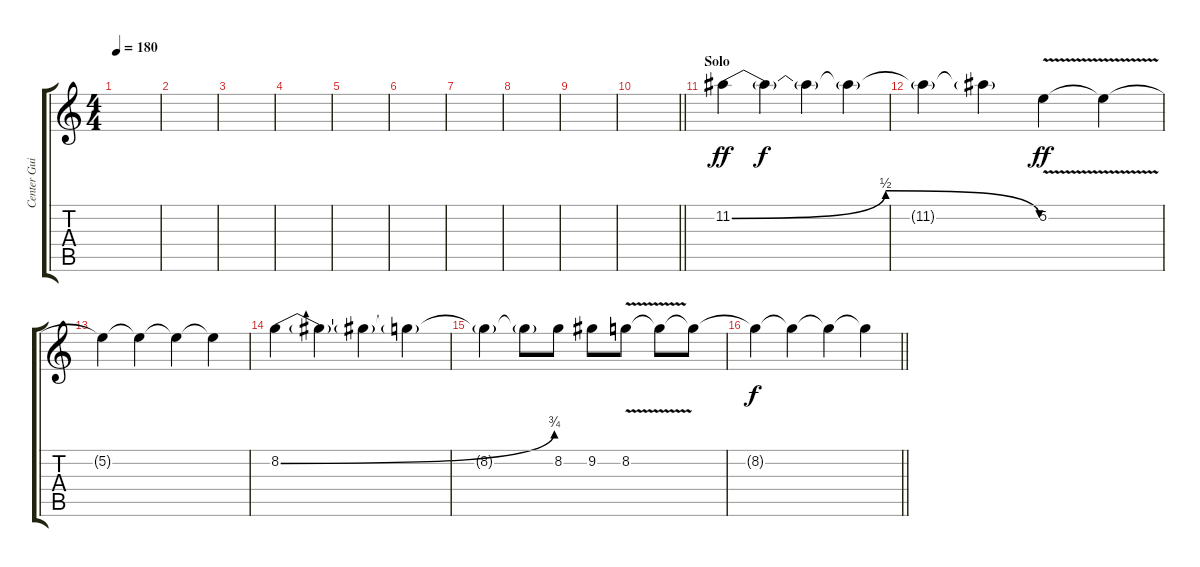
\track ("Center Guitar+Solo" "Center Gui") {instrument distortionguitar}
\staff {score tabs}
\tuning (E4 B3 G3 D3 A2 D2) {hide}
\ts (4 4)
\tempo 180
\clef g2
\ks c
|
|
|
|
|
|
|
|
|
\barLineRight lightlight
|
\section ("" "Solo")
11.2{be (bendrelease 0 0 55 2 55 2 60 0)}.4{dy ff} 11.2{t}.4{dy f} 11.2{t}.4 11.2{t}.4 |
11.2{t}.4 11.2{t}.4 5.2{v}.4{dy ff} 5.2{t}.4 |
5.2{t}.4 5.2{t}.4 5.2{t}.4 5.2{t}.4 |
8.2{be (bend 0 0 60 3)}.4 8.2{t}.4 8.2{t}.4 8.2{t}.4 |
8.2{t}.4 8.2{t}.8 8.2.8 9.2.8 8.2{v}.8 8.2{t}.8 8.2{t}.8 |
\barLineRight lightlight
8.2{t}.4{dy f} 8.2{t}.4 8.2{t}.4 8.2{t}.4
